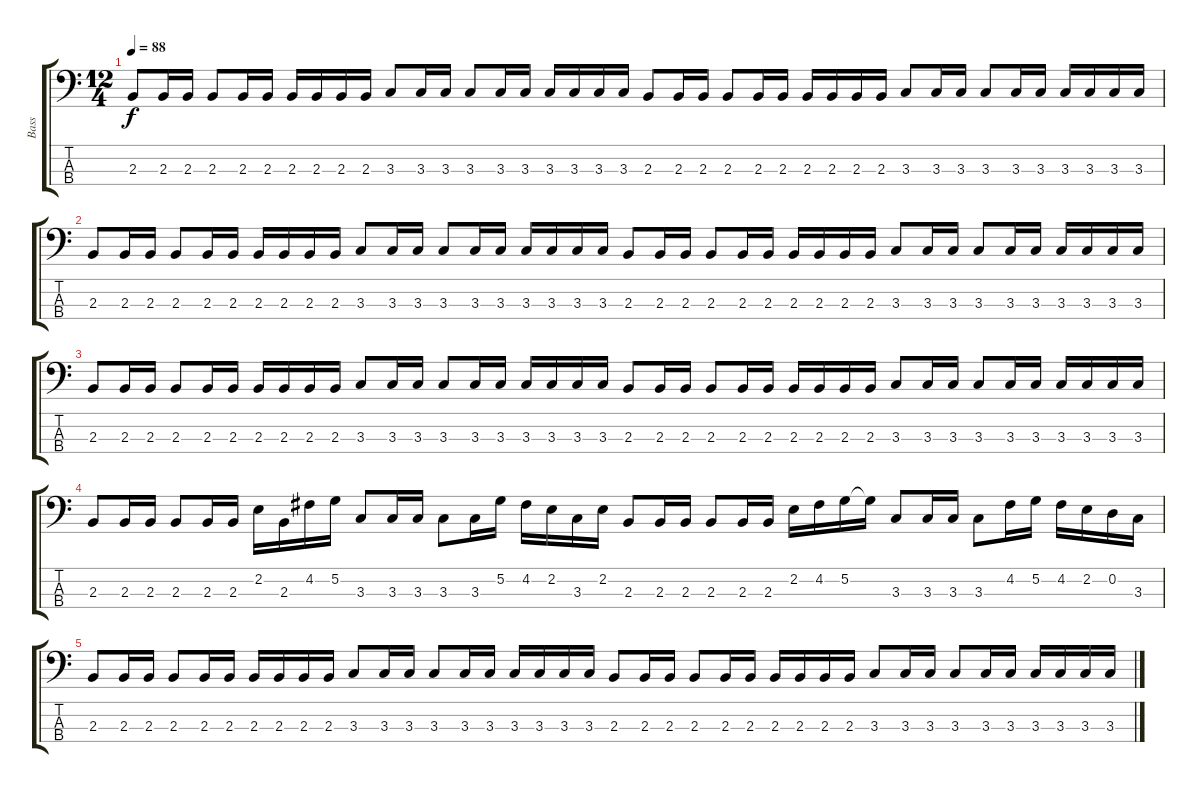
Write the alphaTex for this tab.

\track ("Bass" "Bass") {instrument electricbasspick}
\staff {score tabs}
\tuning (G2 D2 A1 E1) {hide}
\ts (12 4)
\tempo 88
\clef f4
\ks c
2.3.8{dy f} 2.3.16 2.3.16 2.3.8 2.3.16 2.3.16 2.3.16 2.3.16 2.3.16 2.3.16 3.3.8 3.3.16 3.3.16 3.3.8 3.3.16 3.3.16 3.3.16 3.3.16 3.3.16 3.3.16 2.3.8 2.3.16 2.3.16 2.3.8 2.3.16 2.3.16 2.3.16 2.3.16 2.3.16 2.3.16 3.3.8 3.3.16 3.3.16 3.3.8 3.3.16 3.3.16 3.3.16 3.3.16 3.3.16 3.3.16 |
2.3.8 2.3.16 2.3.16 2.3.8 2.3.16 2.3.16 2.3.16 2.3.16 2.3.16 2.3.16 3.3.8 3.3.16 3.3.16 3.3.8 3.3.16 3.3.16 3.3.16 3.3.16 3.3.16 3.3.16 2.3.8 2.3.16 2.3.16 2.3.8 2.3.16 2.3.16 2.3.16 2.3.16 2.3.16 2.3.16 3.3.8 3.3.16 3.3.16 3.3.8 3.3.16 3.3.16 3.3.16 3.3.16 3.3.16 3.3.16 |
2.3.8 2.3.16 2.3.16 2.3.8 2.3.16 2.3.16 2.3.16 2.3.16 2.3.16 2.3.16 3.3.8 3.3.16 3.3.16 3.3.8 3.3.16 3.3.16 3.3.16 3.3.16 3.3.16 3.3.16 2.3.8 2.3.16 2.3.16 2.3.8 2.3.16 2.3.16 2.3.16 2.3.16 2.3.16 2.3.16 3.3.8 3.3.16 3.3.16 3.3.8 3.3.16 3.3.16 3.3.16 3.3.16 3.3.16 3.3.16 |
2.3.8{volume 14} 2.3.16 2.3.16 2.3.8 2.3.16 2.3.16 2.2.16 2.3.16 4.2.16 5.2.16 3.3.8{volume 13} 3.3.16 3.3.16 3.3.8 3.3.16 5.2.16 4.2.16 2.2.16 3.3.16 2.2.16{volume 12} 2.3.8 2.3.16 2.3.16 2.3.8 2.3.16 2.3.16 2.2.16{volume 11} 4.2.16 5.2.16 5.2{t}.16 3.3.8 3.3.16 3.3.16 3.3.8{volume 10} 4.2.16 5.2.16 4.2.16 2.2.16 0.2.16 3.3.16 |
2.3.8{volume 8} 2.3.16 2.3.16 2.3.8 2.3.16 2.3.16 2.3.16 2.3.16{volume 7} 2.3.16 2.3.16 3.3.8 3.3.16 3.3.16 3.3.8 3.3.16{volume 6} 3.3.16 3.3.16 3.3.16 3.3.16 3.3.16 2.3.8{volume 5} 2.3.16 2.3.16 2.3.8 2.3.16 2.3.16{volume 4} 2.3.16 2.3.16 2.3.16 2.3.16 3.3.8{volume 3} 3.3.16 3.3.16 3.3.8 3.3.16{volume 2} 3.3.16 3.3.16 3.3.16{volume 1} 3.3.16 3.3.16
